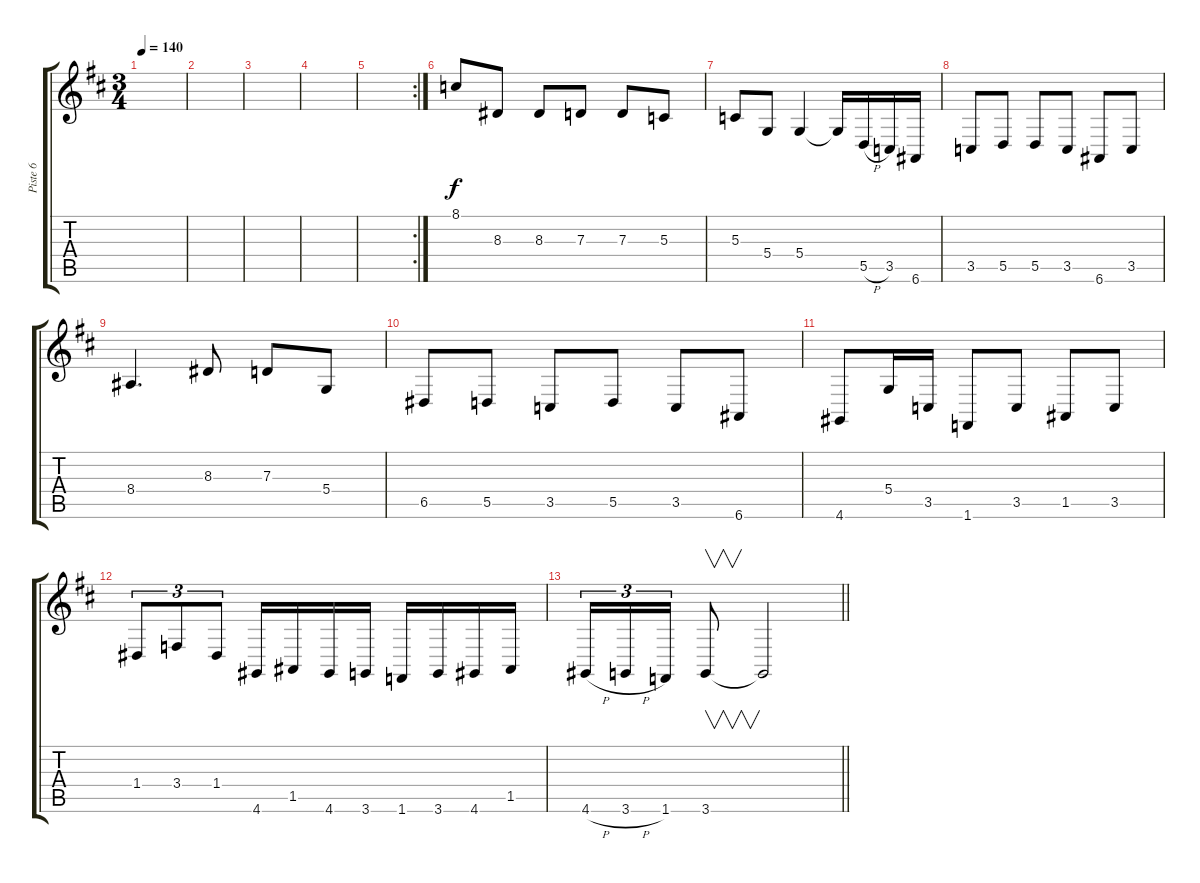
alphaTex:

\track ("Piste 6" "Piste 6") {instrument lead6voice}
\staff {score tabs}
\tuning (E4 B3 G3 D3 A2 E2) {hide}
\ts (3 4)
\tempo 140
\clef g2
\ks d
|
|
|
|
\rc 2
|
8.1.8{volume 12 balance 12 instrument lead6voice} 8.3.8 8.3.8 7.3.8 7.3.8 5.3.8 |
5.3.8 5.4.8 5.4.4 5.4{t}.16 5.5{h}.16 3.5.16 6.6.16 |
3.5.8 5.5.8 5.5.8 3.5.8 6.6.8 3.5.8 |
8.4.4{d} 8.3.8 7.3.8 5.4.8 |
6.5.8 5.5.8 3.5.8 5.5.8 3.5.8 6.6.8 |
4.6.8 5.4.16 3.5.16 1.6.8 3.5.8 1.5.8 3.5.8 |
1.4.8{tu (3 2)} 3.4.8{tu (3 2)} 1.4.8{tu (3 2)} 4.6.16 1.5.16 4.6.16 3.6.16 1.6.16 3.6.16 4.6.16 1.5.16 |
\barLineRight lightlight
4.6{h}.16{tu (3 2)} 3.6{h}.16{tu (3 2)} 1.6.16{tu (3 2)} 3.6.8{v} 3.6{t}.2
